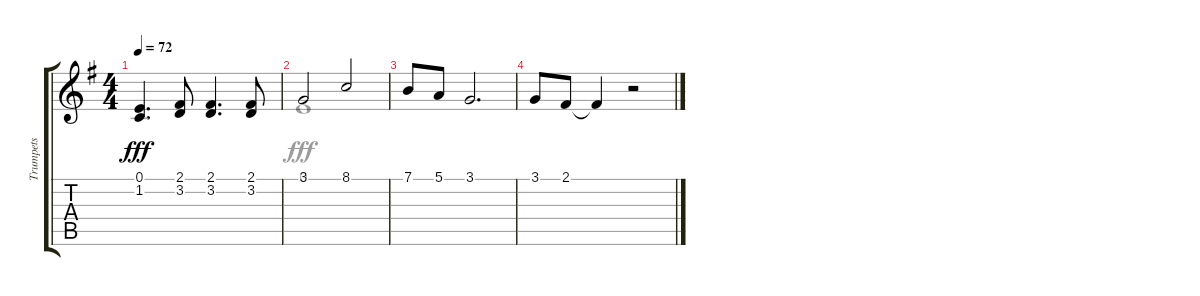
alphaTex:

\track ("Trumpets" "Trumpets") {instrument trumpet}
\staff {score tabs}
\tuning (E4 B3 G3 D3 A2 E2) {hide}
\voice
\ts (4 4)
\tempo 72
\clef g2
\ks g
(0.1 1.2).4{d dy fff} (2.1 3.2).8 (2.1 3.2).4{d} (2.1 3.2).8 |
3.1.2 8.1.2 |
7.1.8 5.1.8 3.1.2{d} |
3.1.8 2.1.8 2.1{t}.4 r.2 |
|
|
|
|
|
|
|
|
|
|
|
\voice
\clef g2
\ottava regular
\simile none
\ks g
|
0.1.1 |
|
|
|
|
|
|
|
|
|
|
|
|
|
